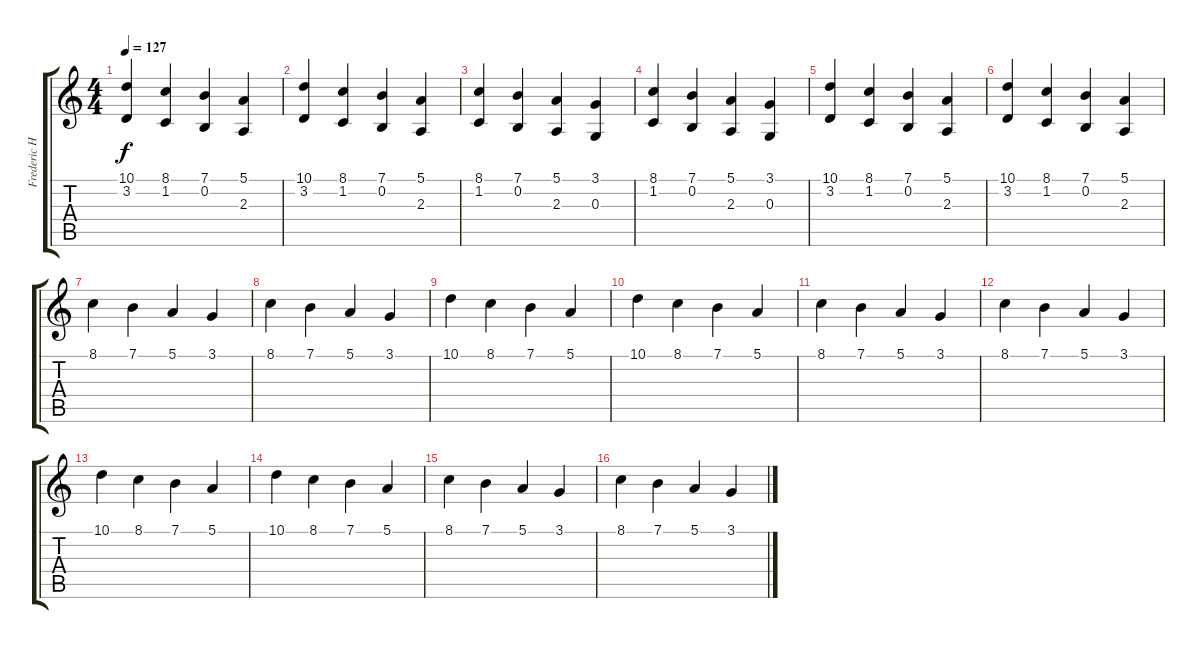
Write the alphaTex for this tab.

\track ("Frederic Helmer" "Frederic H") {instrument stringensemble1}
\staff {score tabs}
\tuning (E4 B3 G3 D3 A2 E2) {hide}
\ts (4 4)
\tempo 127
\clef g2
\ks c
(10.1 3.2).4{dy f} (8.1 1.2).4 (7.1 0.2).4 (5.1 2.3).4 |
(10.1 3.2).4 (8.1 1.2).4 (7.1 0.2).4 (5.1 2.3).4 |
(8.1 1.2).4 (7.1 0.2).4 (5.1 2.3).4 (3.1 0.3).4 |
(8.1 1.2).4 (7.1 0.2).4 (5.1 2.3).4 (3.1 0.3).4 |
(10.1 3.2).4 (8.1 1.2).4 (7.1 0.2).4 (5.1 2.3).4 |
(10.1 3.2).4 (8.1 1.2).4 (7.1 0.2).4 (5.1 2.3).4 |
8.1.4 7.1.4 5.1.4 3.1.4 |
8.1.4 7.1.4 5.1.4 3.1.4 |
10.1.4 8.1.4 7.1.4 5.1.4 |
10.1.4 8.1.4 7.1.4 5.1.4 |
8.1.4 7.1.4 5.1.4 3.1.4 |
8.1.4 7.1.4 5.1.4 3.1.4 |
10.1.4 8.1.4 7.1.4 5.1.4 |
10.1.4 8.1.4 7.1.4 5.1.4 |
8.1.4 7.1.4 5.1.4 3.1.4 |
8.1.4 7.1.4 5.1.4 3.1.4
